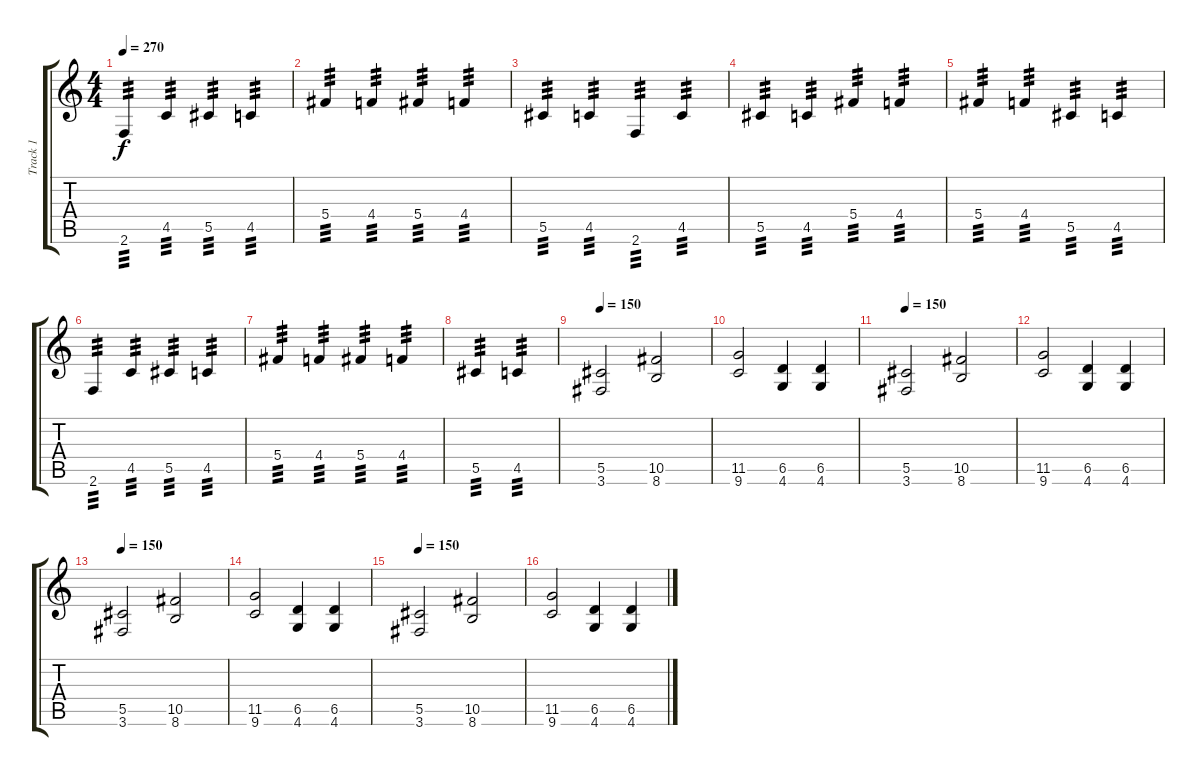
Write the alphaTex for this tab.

\track ("Track 1" "Track 1") {instrument distortionguitar}
\staff {score tabs}
\tuning (Eb4 Bb3 Gb3 Db3 Ab2 Eb2) {hide}
\ts (4 4)
\tempo 270
\clef g2
\ks c
2.6.4{tp 3 dy f} 4.5.4{tp 3} 5.5.4{tp 3} 4.5.4{tp 3} |
5.4.4{tp 3} 4.4.4{tp 3} 5.4.4{tp 3} 4.4.4{tp 3} |
5.5.4{tp 3} 4.5.4{tp 3} 2.6.4{tp 3} 4.5.4{tp 3} |
5.5.4{tp 3} 4.5.4{tp 3} 5.4.4{tp 3} 4.4.4{tp 3} |
5.4.4{tp 3} 4.4.4{tp 3} 5.5.4{tp 3} 4.5.4{tp 3} |
2.6.4{tp 3} 4.5.4{tp 3} 5.5.4{tp 3} 4.5.4{tp 3} |
5.4.4{tp 3} 4.4.4{tp 3} 5.4.4{tp 3} 4.4.4{tp 3} |
5.5.4{tp 3} 4.5.4{tp 3} |
\tempo 150
(5.5 3.6).2 (10.5 8.6).2 |
(11.5 9.6).2 (6.5 4.6).4 (6.5 4.6).4 |
\tempo 150
(5.5 3.6).2 (10.5 8.6).2 |
(11.5 9.6).2 (6.5 4.6).4 (6.5 4.6).4 |
\tempo 150
(5.5 3.6).2 (10.5 8.6).2 |
(11.5 9.6).2 (6.5 4.6).4 (6.5 4.6).4 |
\tempo 150
(5.5 3.6).2 (10.5 8.6).2 |
(11.5 9.6).2 (6.5 4.6).4 (6.5 4.6).4
